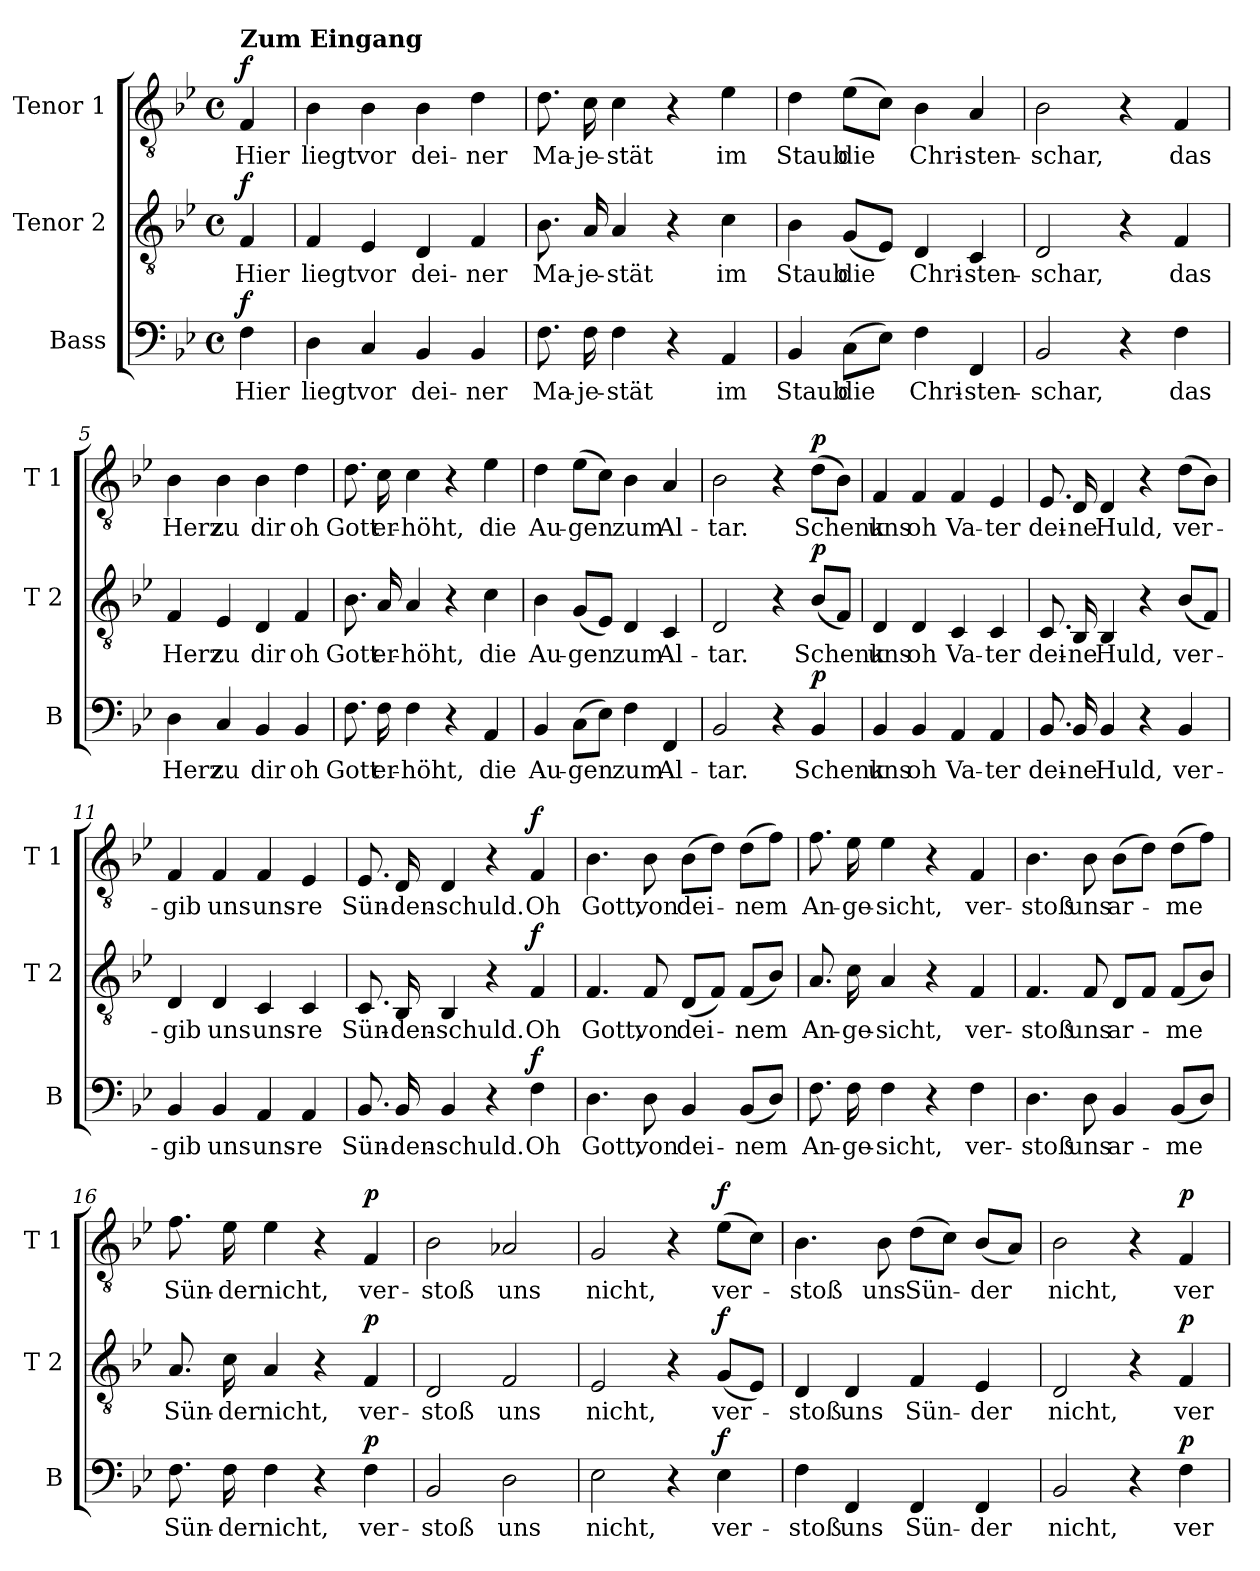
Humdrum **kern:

**kern	**text	**dynam	**kern	**text	**dynam	**kern	**text	**dynam
*part3	*part3	*part3	*part2	*part2	*part2	*part1	*part1	*part1
*staff3	*staff3	*staff3	*staff2	*staff2	*staff2	*staff1	*staff1	*staff1
*I"Bass	*	*	*I"Tenor 2	*	*	*I"Tenor 1	*	*
*I'B	*	*	*I'T 2	*	*	*I'T 1	*	*
*clefF4	*	*	*clefGv2	*	*	*clefGv2	*	*
*k[b-e-]	*	*	*k[b-e-]	*	*	*k[b-e-]	*	*
*B-:	*	*	*B-:	*	*	*B-:	*	*
*M4/4	*	*	*M4/4	*	*	*M4/4	*	*
*met(c)	*	*	*met(c)	*	*	*met(c)	*	*
=	=	=	=	=	=	=	=	=
!	!	!	!	!	!	!LO:TX:a:B:t=Zum Eingang	!	!
!	!LO:LY:b	!LO:DY:a	!	!LO:LY:b	!LO:DY:a	!	!LO:LY:b	!LO:DY:a
4F\	Hier	f	4F/	Hier	f	4F/	Hier	f
=1	=1	=1	=1	=1	=1	=1	=1	=1
!	!LO:LY:b	!	!	!LO:LY:b	!	!	!LO:LY:b	!
4D\	liegt	.	4F/	liegt	.	4B-\	liegt	.
!	!LO:LY:b	!	!	!LO:LY:b	!	!	!LO:LY:b	!
4C/	vor	.	4E-/	vor	.	4B-\	vor	.
!	!LO:LY:b	!	!	!LO:LY:b	!	!	!LO:LY:b	!
4BB-/	dei-	.	4D/	dei-	.	4B-\	dei-	.
!	!LO:LY:b	!	!	!LO:LY:b	!	!	!LO:LY:b	!
4BB-/	-ner	.	4F/	-ner	.	4d\	-ner	.
=2	=2	=2	=2	=2	=2	=2	=2	=2
!	!LO:LY:b	!	!	!LO:LY:b	!	!	!LO:LY:b	!
8.F\	Ma-	.	8.B-\	Ma-	.	8.d\	Ma-	.
!	!LO:LY:b	!	!	!LO:LY:b	!	!	!LO:LY:b	!
16F\	-je-	.	16A/	-je-	.	16c\	-je-	.
!	!LO:LY:b	!	!	!LO:LY:b	!	!	!LO:LY:b	!
4F\	-stät	.	4A/	-stät	.	4c\	-stät	.
4r	.	.	4r	.	.	4r	.	.
!	!LO:LY:b	!	!	!LO:LY:b	!	!	!LO:LY:b	!
4AA/	im	.	4c\	im	.	4e-\	im	.
=3	=3	=3	=3	=3	=3	=3	=3	=3
!	!LO:LY:b	!	!	!LO:LY:b	!	!	!LO:LY:b	!
4BB-/	Staub	.	4B-\	Staub	.	4d\	Staub	.
!	!LO:LY:b	!	!	!LO:LY:b	!	!	!LO:LY:b	!
(>8C\L	die	.	(<8G/L	die	.	(>8e-\L	die	.
8E-\J)	.	.	8E-/J)	.	.	8c\J)	.	.
!	!LO:LY:b	!	!	!LO:LY:b	!	!	!LO:LY:b	!
4F\	Chri-	.	4D/	Chri-	.	4B-\	Chri-	.
!	!LO:LY:b	!	!	!LO:LY:b	!	!	!LO:LY:b	!
4FF/	-sten-	.	4C/	-sten-	.	4A/	-sten-	.
=4	=4	=4	=4	=4	=4	=4	=4	=4
!	!LO:LY:b	!	!	!LO:LY:b	!	!	!LO:LY:b	!
2BB-/	-schar,	.	2D/	-schar,	.	2B-\	-schar,	.
4r	.	.	4r	.	.	4r	.	.
!	!LO:LY:b	!	!	!LO:LY:b	!	!	!LO:LY:b	!
4F\	das	.	4F/	das	.	4F/	das	.
!!LO:LB:g=z
=5	=5	=5	=5	=5	=5	=5	=5	=5
!	!LO:LY:b	!	!	!LO:LY:b	!	!	!LO:LY:b	!
4D\	Herz	.	4F/	Herz	.	4B-\	Herz	.
!	!LO:LY:b	!	!	!LO:LY:b	!	!	!LO:LY:b	!
4C/	zu	.	4E-/	zu	.	4B-\	zu	.
!	!LO:LY:b	!	!	!LO:LY:b	!	!	!LO:LY:b	!
4BB-/	dir	.	4D/	dir	.	4B-\	dir	.
!	!LO:LY:b	!	!	!LO:LY:b	!	!	!LO:LY:b	!
4BB-/	oh	.	4F/	oh	.	4d\	oh	.
=6	=6	=6	=6	=6	=6	=6	=6	=6
!	!LO:LY:b	!	!	!LO:LY:b	!	!	!LO:LY:b	!
8.F\	Gott	.	8.B-\	Gott	.	8.d\	Gott	.
!	!LO:LY:b	!	!	!LO:LY:b	!	!	!LO:LY:b	!
16F\	er-	.	16A/	er-	.	16c\	er-	.
!	!LO:LY:b	!	!	!LO:LY:b	!	!	!LO:LY:b	!
4F\	-höht,	.	4A/	-höht,	.	4c\	-höht,	.
4r	.	.	4r	.	.	4r	.	.
!	!LO:LY:b	!	!	!LO:LY:b	!	!	!LO:LY:b	!
4AA/	die	.	4c\	die	.	4e-\	die	.
=7	=7	=7	=7	=7	=7	=7	=7	=7
!	!LO:LY:b	!	!	!LO:LY:b	!	!	!LO:LY:b	!
4BB-/	Au-	.	4B-\	Au-	.	4d\	Au-	.
!	!LO:LY:b	!	!	!LO:LY:b	!	!	!LO:LY:b	!
(>8C\L	-gen	.	(<8G/L	-gen	.	(>8e-\L	-gen	.
8E-\J)	.	.	8E-/J)	.	.	8c\J)	.	.
!	!LO:LY:b	!	!	!LO:LY:b	!	!	!LO:LY:b	!
4F\	zum	.	4D/	zum	.	4B-\	zum	.
!	!LO:LY:b	!	!	!LO:LY:b	!	!	!LO:LY:b	!
4FF/	Al-	.	4C/	Al-	.	4A/	Al-	.
=8	=8	=8	=8	=8	=8	=8	=8	=8
!	!LO:LY:b	!	!	!LO:LY:b	!	!	!LO:LY:b	!
2BB-/	-tar.	.	2D/	-tar.	.	2B-\	-tar.	.
4r	.	.	4r	.	.	4r	.	.
!	!LO:LY:b	!LO:DY:a	!	!LO:LY:b	!LO:DY:a	!	!LO:LY:b	!LO:DY:a
4BB-/	Schenk	p	(<8B-/L	Schenk	p	(>8d\L	Schenk	p
.	.	.	8F/J)	.	.	8B-\J)	.	.
!!LO:LB:g=z
=9	=9	=9	=9	=9	=9	=9	=9	=9
!	!LO:LY:b	!	!	!LO:LY:b	!	!	!LO:LY:b	!
4BB-/	uns	.	4D/	uns	.	4F/	uns	.
!	!LO:LY:b	!	!	!LO:LY:b	!	!	!LO:LY:b	!
4BB-/	oh	.	4D/	oh	.	4F/	oh	.
!	!LO:LY:b	!	!	!LO:LY:b	!	!	!LO:LY:b	!
4AA/	Va-	.	4C/	Va-	.	4F/	Va-	.
!	!LO:LY:b	!	!	!LO:LY:b	!	!	!LO:LY:b	!
4AA/	-ter	.	4C/	-ter	.	4E-/	-ter	.
=10	=10	=10	=10	=10	=10	=10	=10	=10
!	!LO:LY:b	!	!	!LO:LY:b	!	!	!LO:LY:b	!
8.BB-/	dei-	.	8.C/	dei-	.	8.E-/	dei-	.
!	!LO:LY:b	!	!	!LO:LY:b	!	!	!LO:LY:b	!
16BB-/	-ne	.	16BB-/	-ne	.	16D/	-ne	.
!	!LO:LY:b	!	!	!LO:LY:b	!	!	!LO:LY:b	!
4BB-/	Huld,	.	4BB-/	Huld,	.	4D/	Huld,	.
4r	.	.	4r	.	.	4r	.	.
!	!LO:LY:b	!	!	!LO:LY:b	!	!	!LO:LY:b	!
4BB-/	ver-	.	(<8B-/L	ver-	.	(>8d\L	ver-	.
.	.	.	8F/J)	.	.	8B-\J)	.	.
=11	=11	=11	=11	=11	=11	=11	=11	=11
!	!LO:LY:b	!	!	!LO:LY:b	!	!	!LO:LY:b	!
4BB-/	-gib	.	4D/	-gib	.	4F/	-gib	.
!	!LO:LY:b	!	!	!LO:LY:b	!	!	!LO:LY:b	!
4BB-/	uns	.	4D/	uns	.	4F/	uns	.
!	!LO:LY:b	!	!	!LO:LY:b	!	!	!LO:LY:b	!
4AA/	uns-	.	4C/	uns-	.	4F/	uns-	.
!	!LO:LY:b	!	!	!LO:LY:b	!	!	!LO:LY:b	!
4AA/	-re	.	4C/	-re	.	4E-/	-re	.
=12	=12	=12	=12	=12	=12	=12	=12	=12
!	!LO:LY:b	!	!	!LO:LY:b	!	!	!LO:LY:b	!
8.BB-/	Sün-	.	8.C/	Sün-	.	8.E-/	Sün-	.
!	!LO:LY:b	!	!	!LO:LY:b	!	!	!LO:LY:b	!
16BB-/	-den-	.	16BB-/	-den-	.	16D/	-den-	.
!	!LO:LY:b	!	!	!LO:LY:b	!	!	!LO:LY:b	!
4BB-/	-schuld.	.	4BB-/	-schuld.	.	4D/	-schuld.	.
4r	.	.	4r	.	.	4r	.	.
!	!LO:LY:b	!LO:DY:a	!	!LO:LY:b	!LO:DY:a	!	!LO:LY:b	!LO:DY:a
4F\	Oh	f	4F/	Oh	f	4F/	Oh	f
!!LO:PB:g=z
=13	=13	=13	=13	=13	=13	=13	=13	=13
!	!LO:LY:b	!	!	!LO:LY:b	!	!	!LO:LY:b	!
4.D\	Gott,	.	4.F/	Gott,	.	4.B-\	Gott,	.
!	!LO:LY:b	!	!	!LO:LY:b	!	!	!LO:LY:b	!
8D\	von	.	8F/	von	.	8B-\	von	.
!	!LO:LY:b	!	!	!LO:LY:b	!	!	!LO:LY:b	!
4BB-/	dei-	.	(<8D/L	dei-	.	(>8B-\L	dei-	.
.	.	.	8F/J)	.	.	8d\J)	.	.
!	!LO:LY:b	!	!	!LO:LY:b	!	!	!LO:LY:b	!
(<8BB-/L	-nem	.	(<8F/L	-nem	.	(>8d\L	-nem	.
8D/J)	.	.	8B-/J)	.	.	8f\J)	.	.
=14	=14	=14	=14	=14	=14	=14	=14	=14
!	!LO:LY:b	!	!	!LO:LY:b	!	!	!LO:LY:b	!
8.F\	An-	.	8.A/	An-	.	8.f\	An-	.
!	!LO:LY:b	!	!	!LO:LY:b	!	!	!LO:LY:b	!
16F\	-ge-	.	16c\	-ge-	.	16e-\	-ge-	.
!	!LO:LY:b	!	!	!LO:LY:b	!	!	!LO:LY:b	!
4F\	-sicht,	.	4A/	-sicht,	.	4e-\	-sicht,	.
4r	.	.	4r	.	.	4r	.	.
!	!LO:LY:b	!	!	!LO:LY:b	!	!	!LO:LY:b	!
4F\	ver-	.	4F/	ver-	.	4F/	ver-	.
=15	=15	=15	=15	=15	=15	=15	=15	=15
!	!LO:LY:b	!	!	!LO:LY:b	!	!	!LO:LY:b	!
4.D\	-stoß	.	4.F/	-stoß	.	4.B-\	-stoß	.
!	!LO:LY:b	!	!	!LO:LY:b	!	!	!LO:LY:b	!
8D\	uns	.	8F/	uns	.	8B-\	uns	.
!	!LO:LY:b	!	!	!LO:LY:b	!	!	!LO:LY:b	!
4BB-/	ar-	.	8D/L	ar-	.	(>8B-\L	ar-	.
.	.	.	8F/J	.	.	8d\J)	.	.
!	!LO:LY:b	!	!	!LO:LY:b	!	!	!LO:LY:b	!
(<8BB-/L	-me	.	(<8F/L	-me	.	(>8d\L	-me	.
8D/J)	.	.	8B-/J)	.	.	8f\J)	.	.
!!LO:LB:g=z
=16	=16	=16	=16	=16	=16	=16	=16	=16
!	!LO:LY:b	!	!	!LO:LY:b	!	!	!LO:LY:b	!
8.F\	Sün-	.	8.A/	Sün-	.	8.f\	Sün-	.
!	!LO:LY:b	!	!	!LO:LY:b	!	!	!LO:LY:b	!
16F\	-der	.	16c\	-der	.	16e-\	-der	.
!	!LO:LY:b	!	!	!LO:LY:b	!	!	!LO:LY:b	!
4F\	nicht,	.	4A/	nicht,	.	4e-\	nicht,	.
4r	.	.	4r	.	.	4r	.	.
!	!LO:LY:b	!LO:DY:a	!	!LO:LY:b	!LO:DY:a	!	!LO:LY:b	!LO:DY:a
4F\	ver-	p	4F/	ver-	p	4F/	ver-	p
=17	=17	=17	=17	=17	=17	=17	=17	=17
!	!LO:LY:b	!	!	!LO:LY:b	!	!	!LO:LY:b	!
2BB-/	-stoß	.	2D/	-stoß	.	2B-\	-stoß	.
!	!LO:LY:b	!	!	!LO:LY:b	!	!	!LO:LY:b	!
2D\	uns	.	2F/	uns	.	2A-X/	uns	.
=18	=18	=18	=18	=18	=18	=18	=18	=18
!	!LO:LY:b	!	!	!LO:LY:b	!	!	!LO:LY:b	!
2E-\	nicht,	.	2E-/	nicht,	.	2G/	nicht,	.
4r	.	.	4r	.	.	4r	.	.
!	!LO:LY:b	!LO:DY:a	!	!LO:LY:b	!LO:DY:a	!	!LO:LY:b	!LO:DY:a
4E-\	ver-	f	(<8G/L	ver-	f	(>8e-\L	ver-	f
.	.	.	8E-/J)	.	.	8c\J)	.	.
=19	=19	=19	=19	=19	=19	=19	=19	=19
!	!LO:LY:b	!	!	!LO:LY:b	!	!	!LO:LY:b	!
4F\	-stoß	.	4D/	-stoß	.	4.B-\	-stoß	.
!	!LO:LY:b	!	!	!LO:LY:b	!	!	!	!
4FF/	uns	.	4D/	uns	.	.	.	.
!	!	!	!	!	!	!	!LO:LY:b	!
.	.	.	.	.	.	8B-\	uns	.
!	!LO:LY:b	!	!	!LO:LY:b	!	!	!LO:LY:b	!
4FF/	Sün-	.	4F/	Sün-	.	(>8d\L	Sün-	.
.	.	.	.	.	.	8c\J)	.	.
!	!LO:LY:b	!	!	!LO:LY:b	!	!	!LO:LY:b	!
4FF/	-der	.	4E-/	-der	.	(<8B-/L	-der	.
.	.	.	.	.	.	8A/J)	.	.
!!LO:LB:g=z
=20	=20	=20	=20	=20	=20	=20	=20	=20
!	!LO:LY:b	!	!	!LO:LY:b	!	!	!LO:LY:b	!
2BB-/	nicht,	.	2D/	nicht,	.	2B-\	nicht,	.
4r	.	.	4r	.	.	4r	.	.
!	!LO:LY:b	!LO:DY:a	!	!LO:LY:b	!LO:DY:a	!	!LO:LY:b	!LO:DY:a
4F\	ver-	p	4F/	ver-	p	4F/	ver-	p
=	=	=	=	=	=	=	=	=
*-	*-	*-	*-	*-	*-	*-	*-	*-
